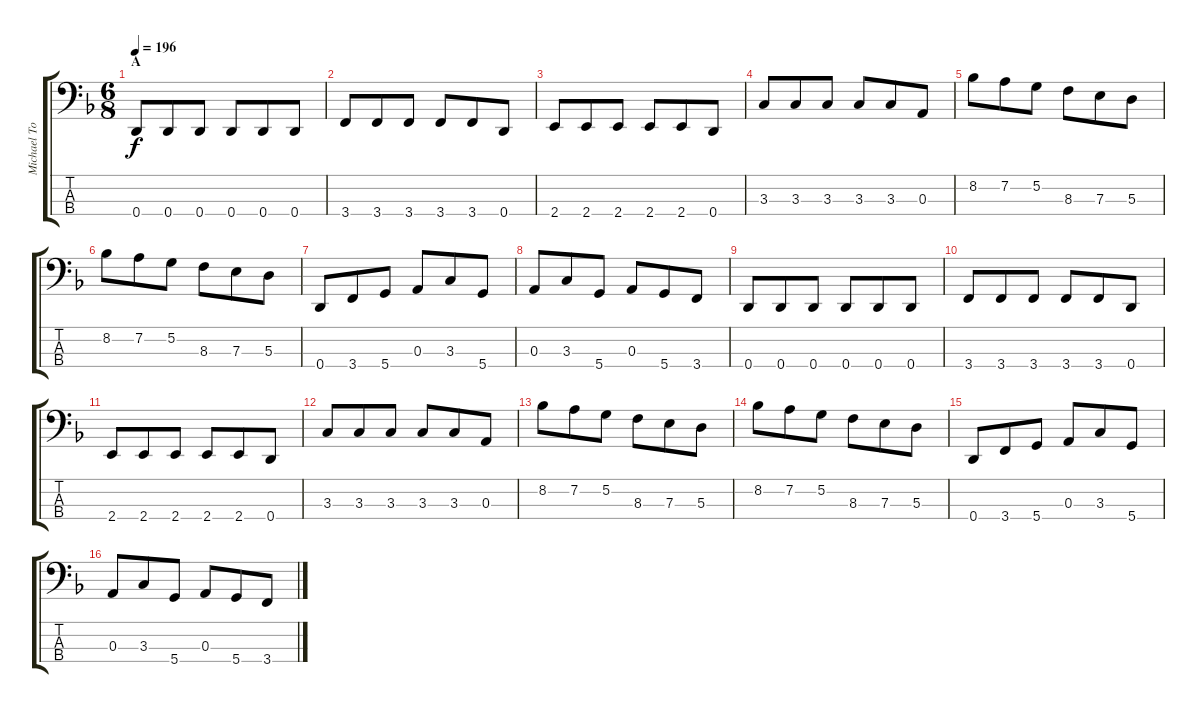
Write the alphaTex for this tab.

\track ("Michael Todd - Bass" "Michael To") {instrument electricbassfinger}
\staff {score tabs}
\tuning (G2 D2 A1 D1) {hide}
\ts (6 8)
\section ("" "A")
\tempo 196
\clef f4
\ks f
0.4.8{dy f} 0.4.8 0.4.8 0.4.8 0.4.8 0.4.8 |
3.4.8 3.4.8 3.4.8 3.4.8 3.4.8 0.4.8 |
2.4.8 2.4.8 2.4.8 2.4.8 2.4.8 0.4.8 |
3.3.8 3.3.8 3.3.8 3.3.8 3.3.8 0.3.8 |
8.2.8 7.2.8 5.2.8 8.3.8 7.3.8 5.3.8 |
8.2.8 7.2.8 5.2.8 8.3.8 7.3.8 5.3.8 |
0.4.8 3.4.8 5.4.8 0.3.8 3.3.8 5.4.8 |
0.3.8 3.3.8 5.4.8 0.3.8 5.4.8 3.4.8 |
0.4.8 0.4.8 0.4.8 0.4.8 0.4.8 0.4.8 |
3.4.8 3.4.8 3.4.8 3.4.8 3.4.8 0.4.8 |
2.4.8 2.4.8 2.4.8 2.4.8 2.4.8 0.4.8 |
3.3.8 3.3.8 3.3.8 3.3.8 3.3.8 0.3.8 |
8.2.8 7.2.8 5.2.8 8.3.8 7.3.8 5.3.8 |
8.2.8 7.2.8 5.2.8 8.3.8 7.3.8 5.3.8 |
0.4.8 3.4.8 5.4.8 0.3.8 3.3.8 5.4.8 |
0.3.8 3.3.8 5.4.8 0.3.8 5.4.8 3.4.8
